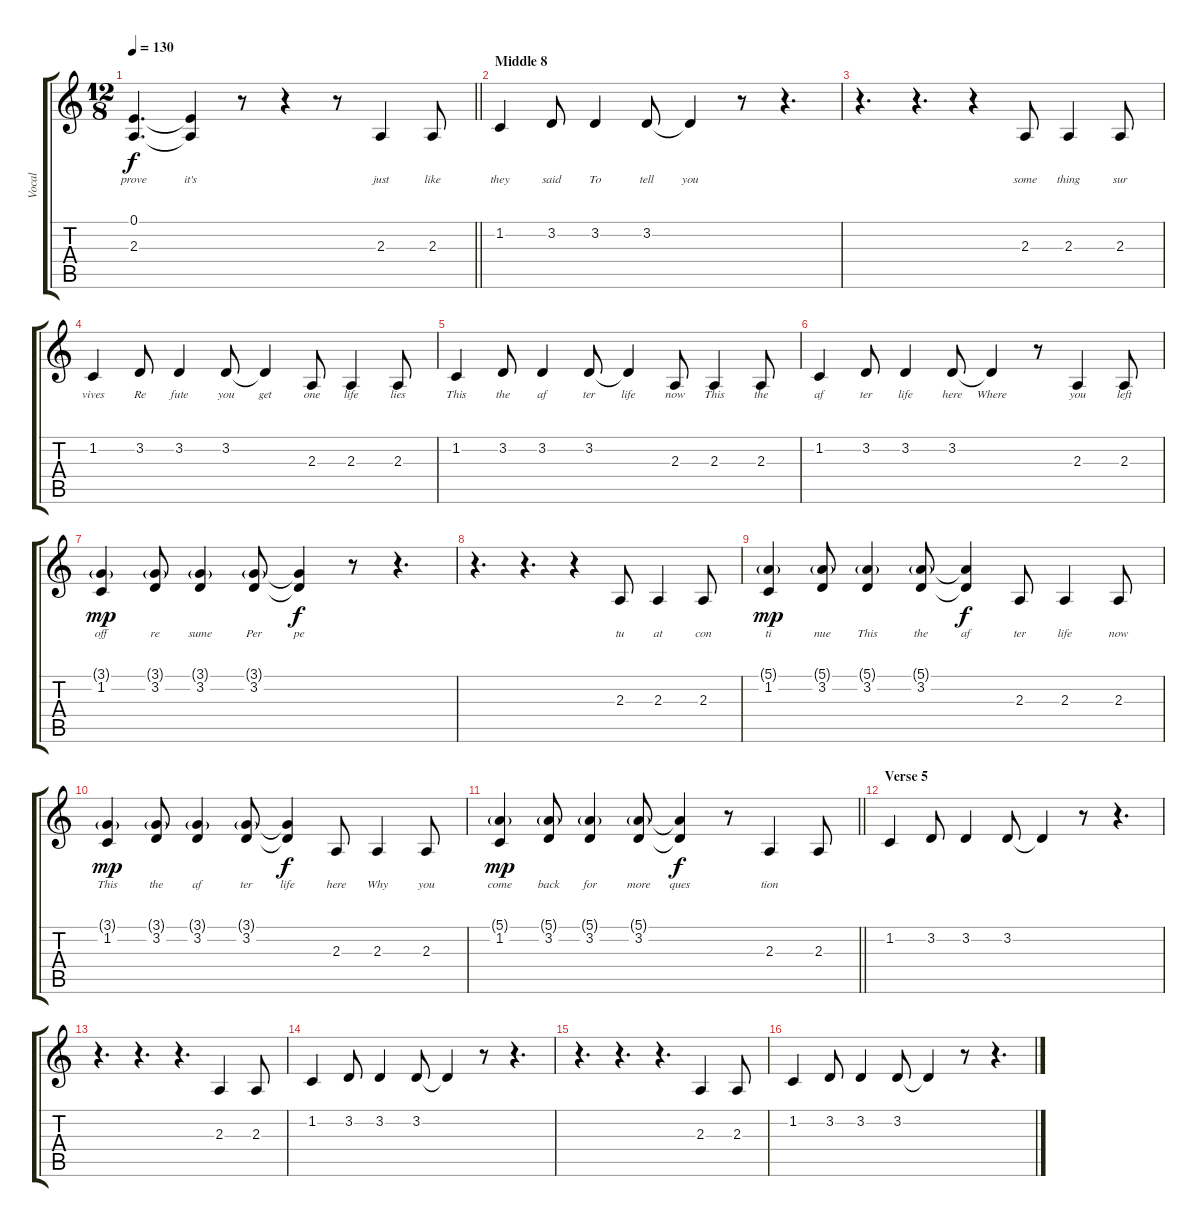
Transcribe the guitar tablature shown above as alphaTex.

\track ("Vocal" "Vocal") {instrument acousticgrandpiano}
\staff {score tabs}
\tuning (E4 B3 G3 D3 A2 E2) {hide}
\ts (12 8)
\tempo 130
\clef g2
\barLineRight lightlight
\ks c
(0.1{t} 2.3{t}).4{d lyrics (0 "prove") lyrics (1 "") lyrics (2 "") lyrics (3 "") lyrics (4 "") dy f} (0.1{t} 2.3{t}).4{lyrics (0 "it's") lyrics (1 "") lyrics (2 "") lyrics (3 "") lyrics (4 "")} r.8 r.4 r.8 2.3.4{lyrics (0 "just") lyrics (1 "") lyrics (2 "") lyrics (3 "") lyrics (4 "")} 2.3.8{lyrics (0 "like") lyrics (1 "") lyrics (2 "") lyrics (3 "") lyrics (4 "")} |
\section ("" "Middle 8")
1.2.4{lyrics (0 "they") lyrics (1 "") lyrics (2 "") lyrics (3 "") lyrics (4 "")} 3.2.8{lyrics (0 "said") lyrics (1 "") lyrics (2 "") lyrics (3 "") lyrics (4 "")} 3.2.4{lyrics (0 "To") lyrics (1 "") lyrics (2 "") lyrics (3 "") lyrics (4 "")} 3.2.8{lyrics (0 "tell") lyrics (1 "") lyrics (2 "") lyrics (3 "") lyrics (4 "")} 3.2{t}.4{lyrics (0 "you") lyrics (1 "") lyrics (2 "") lyrics (3 "") lyrics (4 "")} r.8 r.4{d} |
r.4{d} r.4{d} r.4 2.3.8{lyrics (0 "some") lyrics (1 "") lyrics (2 "") lyrics (3 "") lyrics (4 "")} 2.3.4{lyrics (0 "thing") lyrics (1 "") lyrics (2 "") lyrics (3 "") lyrics (4 "")} 2.3.8{lyrics (0 "sur") lyrics (1 "") lyrics (2 "") lyrics (3 "") lyrics (4 "")} |
1.2.4{lyrics (0 "vives") lyrics (1 "") lyrics (2 "") lyrics (3 "") lyrics (4 "")} 3.2.8{lyrics (0 "Re") lyrics (1 "") lyrics (2 "") lyrics (3 "") lyrics (4 "")} 3.2.4{lyrics (0 "fute") lyrics (1 "") lyrics (2 "") lyrics (3 "") lyrics (4 "")} 3.2.8{lyrics (0 "you") lyrics (1 "") lyrics (2 "") lyrics (3 "") lyrics (4 "")} 3.2{t}.4{lyrics (0 "get") lyrics (1 "") lyrics (2 "") lyrics (3 "") lyrics (4 "")} 2.3.8{lyrics (0 "one") lyrics (1 "") lyrics (2 "") lyrics (3 "") lyrics (4 "")} 2.3.4{lyrics (0 "life") lyrics (1 "") lyrics (2 "") lyrics (3 "") lyrics (4 "")} 2.3.8{lyrics (0 "lies") lyrics (1 "") lyrics (2 "") lyrics (3 "") lyrics (4 "")} |
1.2.4{lyrics (0 "This") lyrics (1 "") lyrics (2 "") lyrics (3 "") lyrics (4 "")} 3.2.8{lyrics (0 "the") lyrics (1 "") lyrics (2 "") lyrics (3 "") lyrics (4 "")} 3.2.4{lyrics (0 "af") lyrics (1 "") lyrics (2 "") lyrics (3 "") lyrics (4 "")} 3.2.8{lyrics (0 "ter") lyrics (1 "") lyrics (2 "") lyrics (3 "") lyrics (4 "")} 3.2{t}.4{lyrics (0 "life") lyrics (1 "") lyrics (2 "") lyrics (3 "") lyrics (4 "")} 2.3.8{lyrics (0 "now") lyrics (1 "") lyrics (2 "") lyrics (3 "") lyrics (4 "")} 2.3.4{lyrics (0 "This") lyrics (1 "") lyrics (2 "") lyrics (3 "") lyrics (4 "")} 2.3.8{lyrics (0 "the") lyrics (1 "") lyrics (2 "") lyrics (3 "") lyrics (4 "")} |
1.2.4{lyrics (0 "af") lyrics (1 "") lyrics (2 "") lyrics (3 "") lyrics (4 "")} 3.2.8{lyrics (0 "ter") lyrics (1 "") lyrics (2 "") lyrics (3 "") lyrics (4 "")} 3.2.4{lyrics (0 "life") lyrics (1 "") lyrics (2 "") lyrics (3 "") lyrics (4 "")} 3.2.8{lyrics (0 "here") lyrics (1 "") lyrics (2 "") lyrics (3 "") lyrics (4 "")} 3.2{t}.4{lyrics (0 "Where") lyrics (1 "") lyrics (2 "") lyrics (3 "") lyrics (4 "")} r.8 2.3.4{lyrics (0 "you") lyrics (1 "") lyrics (2 "") lyrics (3 "") lyrics (4 "")} 2.3.8{lyrics (0 "left") lyrics (1 "") lyrics (2 "") lyrics (3 "") lyrics (4 "")} |
(3.1{g} 1.2).4{lyrics (0 "off") lyrics (1 "") lyrics (2 "") lyrics (3 "") lyrics (4 "") dy mp} (3.1{g} 3.2).8{lyrics (0 "re") lyrics (1 "") lyrics (2 "") lyrics (3 "") lyrics (4 "")} (3.1{g} 3.2).4{lyrics (0 "sume") lyrics (1 "") lyrics (2 "") lyrics (3 "") lyrics (4 "")} (3.1{g} 3.2).8{lyrics (0 "Per") lyrics (1 "") lyrics (2 "") lyrics (3 "") lyrics (4 "")} (3.1{t} 3.2{t}).4{lyrics (0 "pe") lyrics (1 "") lyrics (2 "") lyrics (3 "") lyrics (4 "") dy f} r.8 r.4{d} |
r.4{d} r.4{d} r.4 2.3.8{lyrics (0 "tu") lyrics (1 "") lyrics (2 "") lyrics (3 "") lyrics (4 "")} 2.3.4{lyrics (0 "at") lyrics (1 "") lyrics (2 "") lyrics (3 "") lyrics (4 "")} 2.3.8{lyrics (0 "con") lyrics (1 "") lyrics (2 "") lyrics (3 "") lyrics (4 "")} |
(5.1{g} 1.2).4{lyrics (0 "ti") lyrics (1 "") lyrics (2 "") lyrics (3 "") lyrics (4 "") dy mp} (5.1{g} 3.2).8{lyrics (0 "nue") lyrics (1 "") lyrics (2 "") lyrics (3 "") lyrics (4 "")} (5.1{g} 3.2).4{lyrics (0 "This") lyrics (1 "") lyrics (2 "") lyrics (3 "") lyrics (4 "")} (5.1{g} 3.2).8{lyrics (0 "the") lyrics (1 "") lyrics (2 "") lyrics (3 "") lyrics (4 "")} (5.1{t} 3.2{t}).4{lyrics (0 "af") lyrics (1 "") lyrics (2 "") lyrics (3 "") lyrics (4 "") dy f} 2.3.8{lyrics (0 "ter") lyrics (1 "") lyrics (2 "") lyrics (3 "") lyrics (4 "")} 2.3.4{lyrics (0 "life") lyrics (1 "") lyrics (2 "") lyrics (3 "") lyrics (4 "")} 2.3.8{lyrics (0 "now") lyrics (1 "") lyrics (2 "") lyrics (3 "") lyrics (4 "")} |
(3.1{g} 1.2).4{lyrics (0 "This") lyrics (1 "") lyrics (2 "") lyrics (3 "") lyrics (4 "") dy mp} (3.1{g} 3.2).8{lyrics (0 "the") lyrics (1 "") lyrics (2 "") lyrics (3 "") lyrics (4 "")} (3.1{g} 3.2).4{lyrics (0 "af") lyrics (1 "") lyrics (2 "") lyrics (3 "") lyrics (4 "")} (3.1{g} 3.2).8{lyrics (0 "ter") lyrics (1 "") lyrics (2 "") lyrics (3 "") lyrics (4 "")} (3.1{t} 3.2{t}).4{lyrics (0 "life") lyrics (1 "") lyrics (2 "") lyrics (3 "") lyrics (4 "") dy f} 2.3.8{lyrics (0 "here") lyrics (1 "") lyrics (2 "") lyrics (3 "") lyrics (4 "")} 2.3.4{lyrics (0 "Why") lyrics (1 "") lyrics (2 "") lyrics (3 "") lyrics (4 "")} 2.3.8{lyrics (0 "you") lyrics (1 "") lyrics (2 "") lyrics (3 "") lyrics (4 "")} |
\barLineRight lightlight
(5.1{g} 1.2).4{lyrics (0 "come") lyrics (1 "") lyrics (2 "") lyrics (3 "") lyrics (4 "") dy mp} (5.1{g} 3.2).8{lyrics (0 "back") lyrics (1 "") lyrics (2 "") lyrics (3 "") lyrics (4 "")} (5.1{g} 3.2).4{lyrics (0 "for") lyrics (1 "") lyrics (2 "") lyrics (3 "") lyrics (4 "")} (5.1{g} 3.2).8{lyrics (0 "more") lyrics (1 "") lyrics (2 "") lyrics (3 "") lyrics (4 "")} (5.1{t} 3.2{t}).4{lyrics (0 "ques") lyrics (1 "") lyrics (2 "") lyrics (3 "") lyrics (4 "") dy f} r.8 2.3.4{lyrics (0 "tion") lyrics (1 "") lyrics (2 "") lyrics (3 "") lyrics (4 "")} 2.3.8 |
\section ("" "Verse 5")
1.2.4 3.2.8 3.2.4 3.2.8 3.2{t}.4 r.8 r.4{d} |
r.4{d} r.4{d} r.4{d} 2.3.4 2.3.8 |
1.2.4 3.2.8 3.2.4 3.2.8 3.2{t}.4 r.8 r.4{d} |
r.4{d} r.4{d} r.4{d} 2.3.4 2.3.8 |
1.2.4 3.2.8 3.2.4 3.2.8 3.2{t}.4 r.8 r.4{d}
